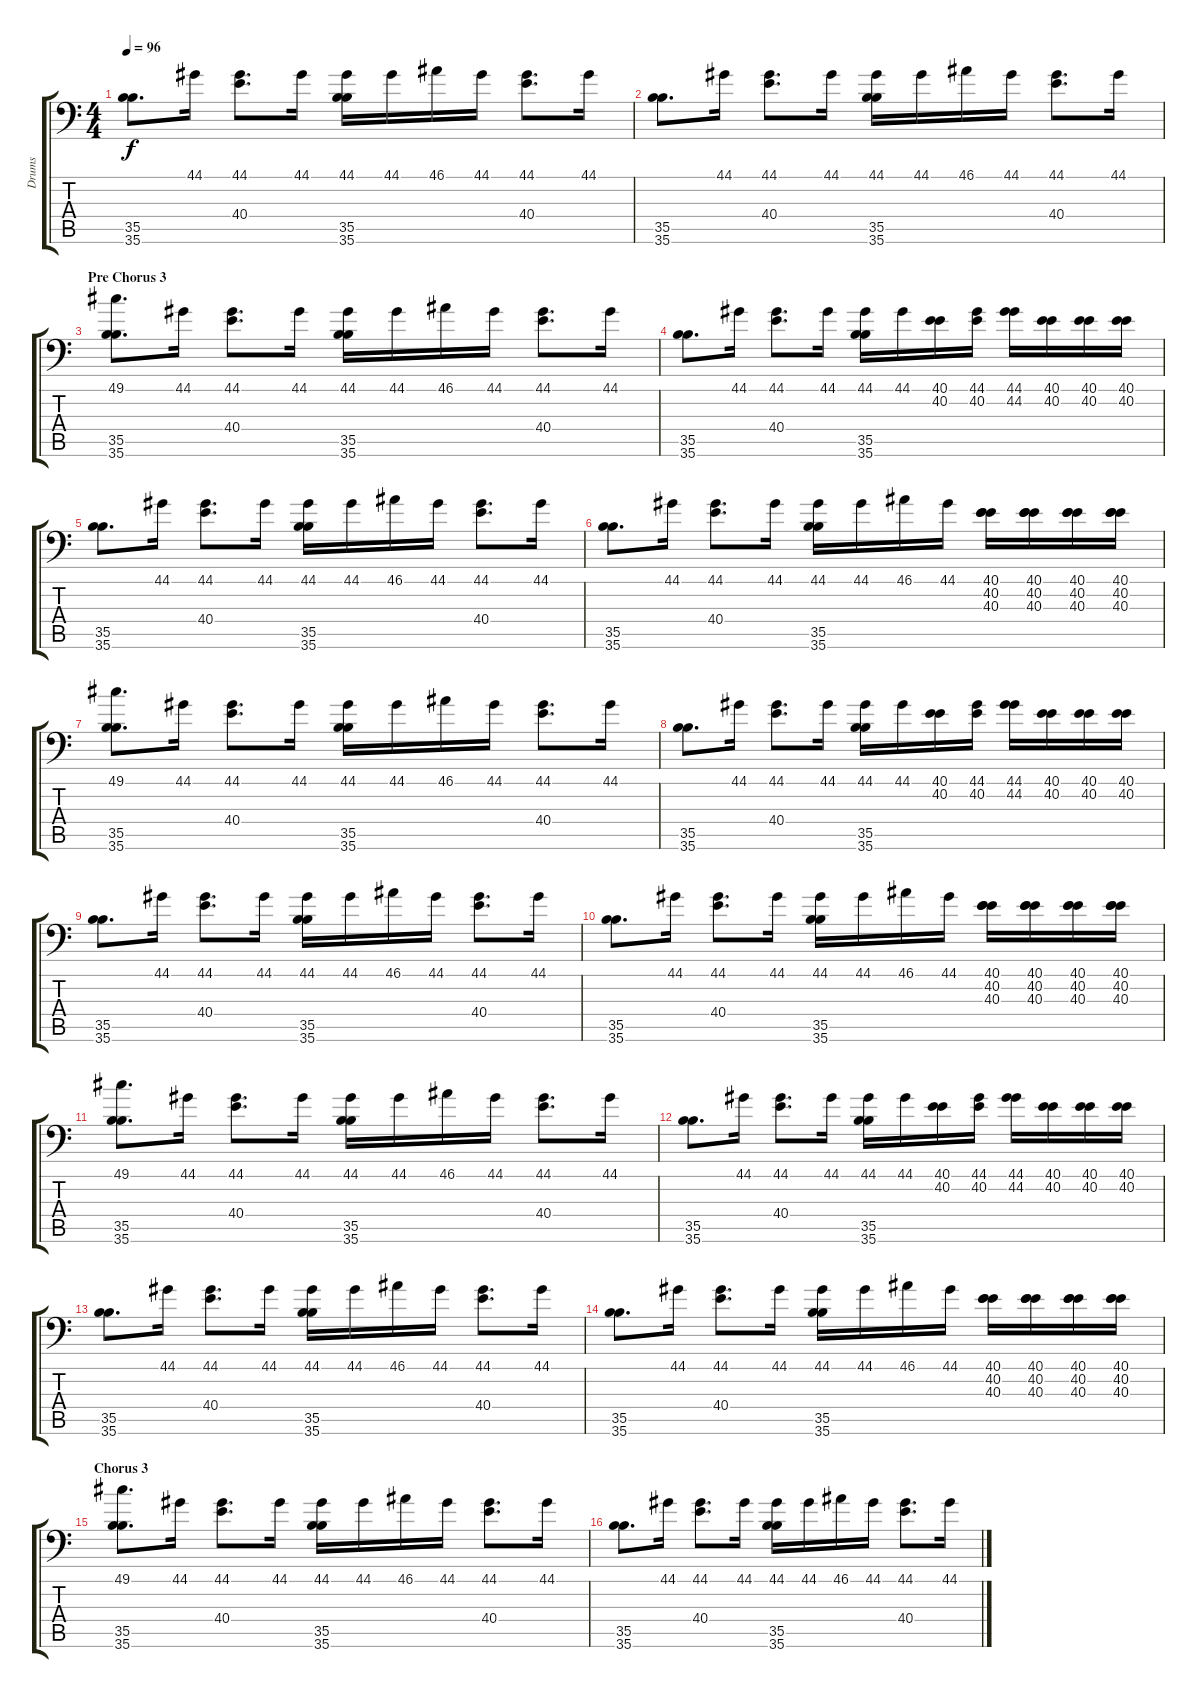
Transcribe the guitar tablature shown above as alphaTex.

\track ("Drums" "Drums") {instrument acousticgrandpiano}
\staff {score tabs}
\tuning (C-1 C-1 C-1 C-1 C-1 C-1) {hide}
\ts (4 4)
\tempo 96
\clef f4
\ks c
(35.5 35.6).8{d dy f} 44.1.16 (44.1 40.4).8{d} 44.1.16 (44.1 35.5 35.6).16 44.1.16 46.1.16 44.1.16 (44.1 40.4).8{d} 44.1.16 |
(35.5 35.6).8{d} 44.1.16 (44.1 40.4).8{d} 44.1.16 (44.1 35.5 35.6).16 44.1.16 46.1.16 44.1.16 (44.1 40.4).8{d} 44.1.16 |
\section ("" "Pre Chorus 3")
(49.1 35.5 35.6).8{d} 44.1.16 (44.1 40.4).8{d} 44.1.16 (44.1 35.5 35.6).16 44.1.16 46.1.16 44.1.16 (44.1 40.4).8{d} 44.1.16 |
(35.5 35.6).8{d} 44.1.16 (44.1 40.4).8{d} 44.1.16 (44.1 35.5 35.6).16 44.1.16 (40.1 40.2).16 (44.1 40.2).16 (44.1 44.2).16 (40.1 40.2).16 (40.1 40.2).16 (40.1 40.2).16 |
(35.5 35.6).8{d} 44.1.16 (44.1 40.4).8{d} 44.1.16 (44.1 35.5 35.6).16 44.1.16 46.1.16 44.1.16 (44.1 40.4).8{d} 44.1.16 |
(35.5 35.6).8{d} 44.1.16 (44.1 40.4).8{d} 44.1.16 (44.1 35.5 35.6).16 44.1.16 46.1.16 44.1.16 (40.1 40.2 40.3).16 (40.1 40.2 40.3).16 (40.1 40.2 40.3).16 (40.1 40.2 40.3).16 |
(49.1 35.5 35.6).8{d} 44.1.16 (44.1 40.4).8{d} 44.1.16 (44.1 35.5 35.6).16 44.1.16 46.1.16 44.1.16 (44.1 40.4).8{d} 44.1.16 |
(35.5 35.6).8{d} 44.1.16 (44.1 40.4).8{d} 44.1.16 (44.1 35.5 35.6).16 44.1.16 (40.1 40.2).16 (44.1 40.2).16 (44.1 44.2).16 (40.1 40.2).16 (40.1 40.2).16 (40.1 40.2).16 |
(35.5 35.6).8{d} 44.1.16 (44.1 40.4).8{d} 44.1.16 (44.1 35.5 35.6).16 44.1.16 46.1.16 44.1.16 (44.1 40.4).8{d} 44.1.16 |
(35.5 35.6).8{d} 44.1.16 (44.1 40.4).8{d} 44.1.16 (44.1 35.5 35.6).16 44.1.16 46.1.16 44.1.16 (40.1 40.2 40.3).16 (40.1 40.2 40.3).16 (40.1 40.2 40.3).16 (40.1 40.2 40.3).16 |
(49.1 35.5 35.6).8{d} 44.1.16 (44.1 40.4).8{d} 44.1.16 (44.1 35.5 35.6).16 44.1.16 46.1.16 44.1.16 (44.1 40.4).8{d} 44.1.16 |
(35.5 35.6).8{d} 44.1.16 (44.1 40.4).8{d} 44.1.16 (44.1 35.5 35.6).16 44.1.16 (40.1 40.2).16 (44.1 40.2).16 (44.1 44.2).16 (40.1 40.2).16 (40.1 40.2).16 (40.1 40.2).16 |
(35.5 35.6).8{d} 44.1.16 (44.1 40.4).8{d} 44.1.16 (44.1 35.5 35.6).16 44.1.16 46.1.16 44.1.16 (44.1 40.4).8{d} 44.1.16 |
(35.5 35.6).8{d} 44.1.16 (44.1 40.4).8{d} 44.1.16 (44.1 35.5 35.6).16 44.1.16 46.1.16 44.1.16 (40.1 40.2 40.3).16 (40.1 40.2 40.3).16 (40.1 40.2 40.3).16 (40.1 40.2 40.3).16 |
\section ("" "Chorus 3")
(49.1 35.5 35.6).8{d} 44.1.16 (44.1 40.4).8{d} 44.1.16 (44.1 35.5 35.6).16 44.1.16 46.1.16 44.1.16 (44.1 40.4).8{d} 44.1.16 |
(35.5 35.6).8{d} 44.1.16 (44.1 40.4).8{d} 44.1.16 (44.1 35.5 35.6).16 44.1.16 46.1.16 44.1.16 (44.1 40.4).8{d} 44.1.16
